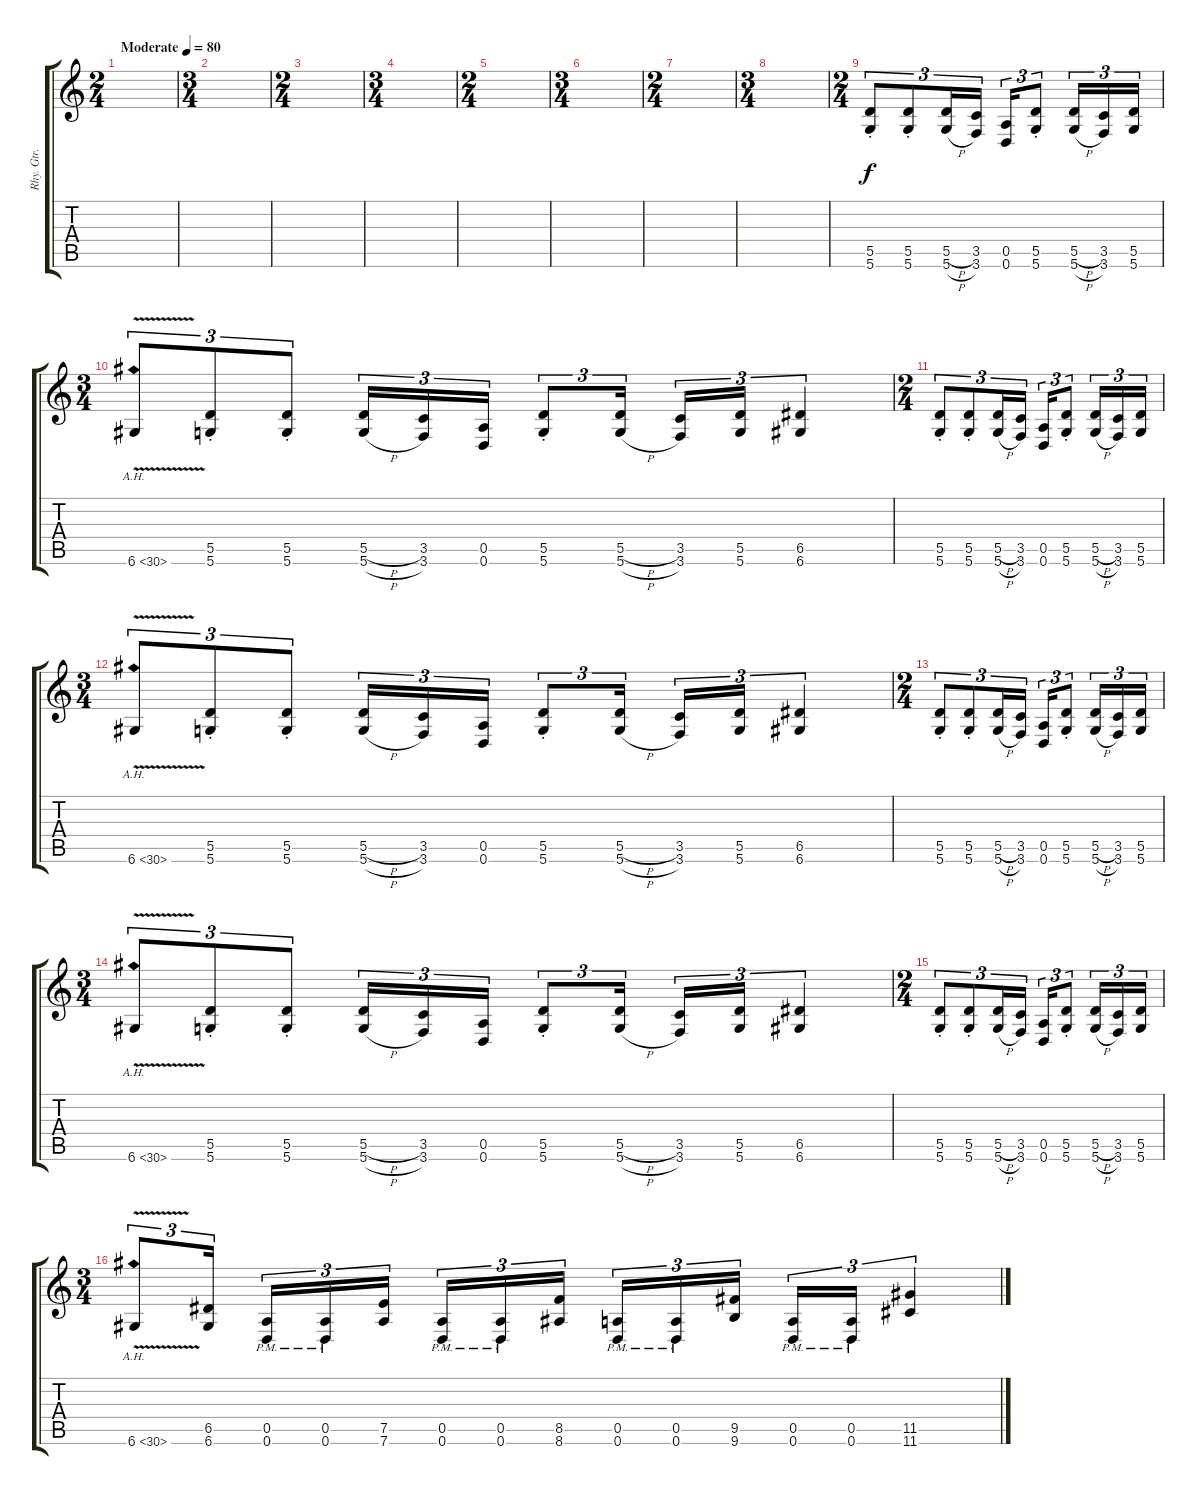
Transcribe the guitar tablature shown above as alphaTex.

\track ("Rhy. Gtr. 2" "Rhy. Gtr. ") {instrument distortionguitar}
\staff {score tabs}
\tuning (E4 B3 G3 D3 A2 D2) {hide}
\ts (2 4)
\tempo (80 "Moderate")
\tempo 66
\tempo (80 "Moderate")
\clef g2
\ks c
|
\ts (3 4)
|
\ts (2 4)
|
\ts (3 4)
|
\ts (2 4)
|
\ts (3 4)
|
\ts (2 4)
|
\ts (3 4)
|
\ts (2 4)
(5.5{st} 5.6{st}).8{tu (3 2)} (5.5{st} 5.6{st}).8{tu (3 2)} (5.5{h} 5.6{h}).16{tu (3 2)} (3.5 3.6).16{tu (3 2)} (0.5 0.6).16{tu (3 2)} (5.5{st} 5.6{st}).8{tu (3 2)} (5.5{h} 5.6{h}).16{tu (3 2)} (3.5 3.6).16{tu (3 2)} (5.5 5.6).16{tu (3 2)} |
\ts (3 4)
6.6{ah 24 v}.8{tu (3 2)} (5.5{st} 5.6{st}).8{tu (3 2)} (5.5{st} 5.6{st}).8{tu (3 2)} (5.5{h} 5.6{h}).16{tu (3 2)} (3.5 3.6).16{tu (3 2)} (0.5 0.6).16{tu (3 2)} (5.5{st} 5.6{st}).8{tu (3 2)} (5.5{h} 5.6{h}).16{tu (3 2)} (3.5 3.6).16{tu (3 2)} (5.5 5.6).16{tu (3 2)} (6.5 6.6).4{tu (3 2)} |
\ts (2 4)
(5.5{st} 5.6{st}).8{tu (3 2)} (5.5{st} 5.6{st}).8{tu (3 2)} (5.5{h} 5.6{h}).16{tu (3 2)} (3.5 3.6).16{tu (3 2)} (0.5 0.6).16{tu (3 2)} (5.5{st} 5.6{st}).8{tu (3 2)} (5.5{h} 5.6{h}).16{tu (3 2)} (3.5 3.6).16{tu (3 2)} (5.5 5.6).16{tu (3 2)} |
\ts (3 4)
6.6{ah 24 v}.8{tu (3 2)} (5.5{st} 5.6{st}).8{tu (3 2)} (5.5{st} 5.6{st}).8{tu (3 2)} (5.5{h} 5.6{h}).16{tu (3 2)} (3.5 3.6).16{tu (3 2)} (0.5 0.6).16{tu (3 2)} (5.5{st} 5.6{st}).8{tu (3 2)} (5.5{h} 5.6{h}).16{tu (3 2)} (3.5 3.6).16{tu (3 2)} (5.5 5.6).16{tu (3 2)} (6.5 6.6).4{tu (3 2)} |
\ts (2 4)
(5.5{st} 5.6{st}).8{tu (3 2)} (5.5{st} 5.6{st}).8{tu (3 2)} (5.5{h} 5.6{h}).16{tu (3 2)} (3.5 3.6).16{tu (3 2)} (0.5 0.6).16{tu (3 2)} (5.5{st} 5.6{st}).8{tu (3 2)} (5.5{h} 5.6{h}).16{tu (3 2)} (3.5 3.6).16{tu (3 2)} (5.5 5.6).16{tu (3 2)} |
\ts (3 4)
6.6{ah 24 v}.8{tu (3 2)} (5.5{st} 5.6{st}).8{tu (3 2)} (5.5{st} 5.6{st}).8{tu (3 2)} (5.5{h} 5.6{h}).16{tu (3 2)} (3.5 3.6).16{tu (3 2)} (0.5 0.6).16{tu (3 2)} (5.5{st} 5.6{st}).8{tu (3 2)} (5.5{h} 5.6{h}).16{tu (3 2)} (3.5 3.6).16{tu (3 2)} (5.5 5.6).16{tu (3 2)} (6.5 6.6).4{tu (3 2)} |
\ts (2 4)
(5.5{st} 5.6{st}).8{tu (3 2)} (5.5{st} 5.6{st}).8{tu (3 2)} (5.5{h} 5.6{h}).16{tu (3 2)} (3.5 3.6).16{tu (3 2)} (0.5 0.6).16{tu (3 2)} (5.5{st} 5.6{st}).8{tu (3 2)} (5.5{h} 5.6{h}).16{tu (3 2)} (3.5 3.6).16{tu (3 2)} (5.5 5.6).16{tu (3 2)} |
\ts (3 4)
6.6{ah 24 v}.8{tu (3 2)} (6.5 6.6).16{tu (3 2) beam splitsecondary} (0.5{pm} 0.6{pm}).16{tu (3 2)} (0.5{pm} 0.6{pm}).16{tu (3 2)} (7.5 7.6).16{tu (3 2)} (0.5{pm} 0.6{pm}).16{tu (3 2)} (0.5{pm} 0.6{pm}).16{tu (3 2)} (8.5 8.6).16{tu (3 2) beam splitsecondary} (0.5{pm} 0.6{pm}).16{tu (3 2)} (0.5{pm} 0.6{pm}).16{tu (3 2)} (9.5 9.6).16{tu (3 2)} (0.5{pm} 0.6{pm}).16{tu (3 2)} (0.5{pm} 0.6{pm}).16{tu (3 2)} (11.5 11.6).4{tu (3 2)}
